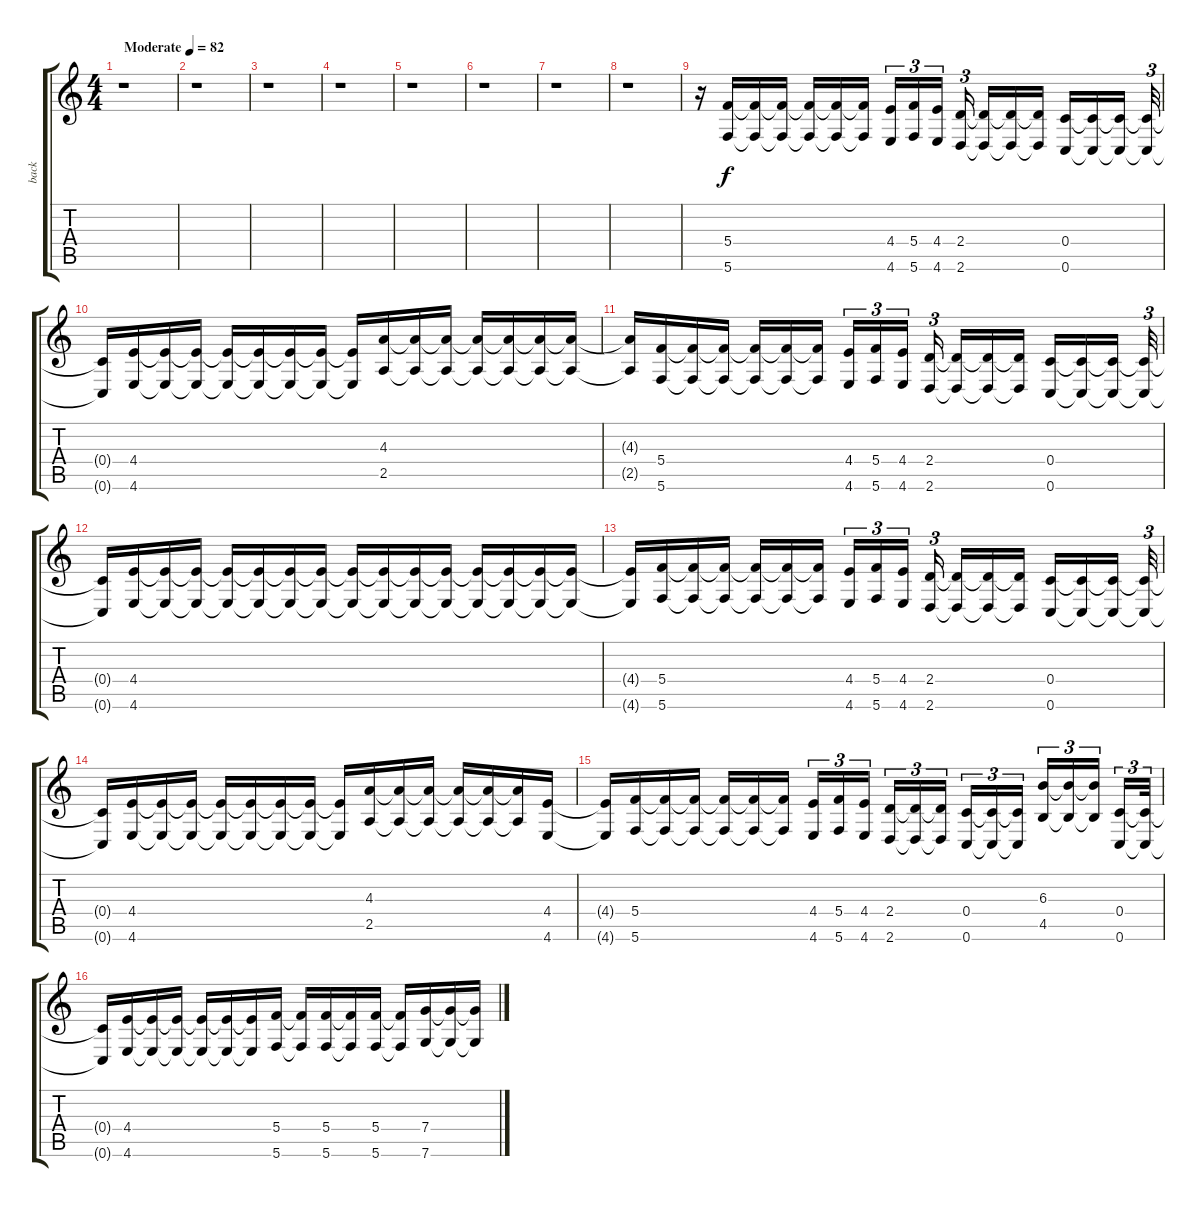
\track ("back" "back") {instrument distortionguitar}
\staff {score tabs}
\tuning (D4 A3 F3 C3 G2 C2) {hide}
\ts (4 4)
\tempo (82 "Moderate")
\clef g2
\ks c
r.1{dy f instrument distortionguitar} |
r.1 |
r.1 |
r.1 |
r.1 |
r.1 |
r.1 |
r.1 |
r.16 (5.4 5.6).16 (5.4{t} 5.6{t}).16 (5.4{t} 5.6{t}).16 (5.4{t} 5.6{t}).16 (5.4{t} 5.6{t}).16 (5.4{t} 5.6{t}).16 (4.4 4.6).16{tu (3 2)} (5.4 5.6).16{tu (3 2)} (4.4 4.6).16{tu (3 2)} (2.4 2.6).16{tu (3 2)} (2.4{t} 2.6{t}).16 (2.4{t} 2.6{t}).16 (2.4{t} 2.6{t}).16 (0.4 0.6).16 (0.4{t} 0.6{t}).16 (0.4{t} 0.6{t}).16 (0.4{t} 0.6{t}).32{tu (3 2)} |
(0.4{t} 0.6{t}).16 (4.4 4.6).16 (4.4{t} 4.6{t}).16 (4.4{t} 4.6{t}).16 (4.4{t} 4.6{t}).16 (4.4{t} 4.6{t}).16 (4.4{t} 4.6{t}).16 (4.4{t} 4.6{t}).16 (4.4{t} 4.6{t}).16 (4.3 2.5).16 (4.3{t} 2.5{t}).16 (4.3{t} 2.5{t}).16 (4.3{t} 2.5{t}).16 (4.3{t} 2.5{t}).16 (4.3{t} 2.5{t}).16 (4.3{t} 2.5{t}).16 |
(4.3{t} 2.5{t}).16 (5.4 5.6).16 (5.4{t} 5.6{t}).16 (5.4{t} 5.6{t}).16 (5.4{t} 5.6{t}).16 (5.4{t} 5.6{t}).16 (5.4{t} 5.6{t}).16 (4.4 4.6).16{tu (3 2)} (5.4 5.6).16{tu (3 2)} (4.4 4.6).16{tu (3 2)} (2.4 2.6).16{tu (3 2)} (2.4{t} 2.6{t}).16 (2.4{t} 2.6{t}).16 (2.4{t} 2.6{t}).16 (0.4 0.6).16 (0.4{t} 0.6{t}).16 (0.4{t} 0.6{t}).16 (0.4{t} 0.6{t}).32{tu (3 2)} |
(0.4{t} 0.6{t}).16 (4.4 4.6).16 (4.4{t} 4.6{t}).16 (4.4{t} 4.6{t}).16 (4.4{t} 4.6{t}).16 (4.4{t} 4.6{t}).16 (4.4{t} 4.6{t}).16 (4.4{t} 4.6{t}).16 (4.4{t} 4.6{t}).16 (4.4{t} 4.6{t}).16 (4.4{t} 4.6{t}).16 (4.4{t} 4.6{t}).16 (4.4{t} 4.6{t}).16 (4.4{t} 4.6{t}).16 (4.4{t} 4.6{t}).16 (4.4{t} 4.6{t}).16 |
(4.4{t} 4.6{t}).16 (5.4 5.6).16 (5.4{t} 5.6{t}).16 (5.4{t} 5.6{t}).16 (5.4{t} 5.6{t}).16 (5.4{t} 5.6{t}).16 (5.4{t} 5.6{t}).16 (4.4 4.6).16{tu (3 2)} (5.4 5.6).16{tu (3 2)} (4.4 4.6).16{tu (3 2)} (2.4 2.6).16{tu (3 2)} (2.4{t} 2.6{t}).16 (2.4{t} 2.6{t}).16 (2.4{t} 2.6{t}).16 (0.4 0.6).16 (0.4{t} 0.6{t}).16 (0.4{t} 0.6{t}).16 (0.4{t} 0.6{t}).32{tu (3 2)} |
(0.4{t} 0.6{t}).16 (4.4 4.6).16 (4.4{t} 4.6{t}).16 (4.4{t} 4.6{t}).16 (4.4{t} 4.6{t}).16 (4.4{t} 4.6{t}).16 (4.4{t} 4.6{t}).16 (4.4{t} 4.6{t}).16 (4.4{t} 4.6{t}).16 (4.3 2.5).16 (4.3{t} 2.5{t}).16 (4.3{t} 2.5{t}).16 (4.3{t} 2.5{t}).16 (4.3{t} 2.5{t}).16 (4.3{t} 2.5{t}).16 (4.4 4.6).16 |
(4.4{t} 4.6{t}).16 (5.4 5.6).16 (5.4{t} 5.6{t}).16 (5.4{t} 5.6{t}).16 (5.4{t} 5.6{t}).16 (5.4{t} 5.6{t}).16 (5.4{t} 5.6{t}).16 (4.4 4.6).16{tu (3 2)} (5.4 5.6).16{tu (3 2)} (4.4 4.6).16{tu (3 2)} (2.4 2.6).16{tu (3 2)} (2.4{t} 2.6{t}).16{tu (3 2)} (2.4{t} 2.6{t}).16{tu (3 2)} (0.4 0.6).16{tu (3 2)} (0.4{t} 0.6{t}).16{tu (3 2)} (0.4{t} 0.6{t}).16{tu (3 2)} (6.3 4.5).16{tu (3 2)} (6.3{t} 4.5{t}).16{tu (3 2)} (6.3{t} 4.5{t}).16{tu (3 2)} (0.4 0.6).16{tu (3 2)} (0.4{t} 0.6{t}).32{tu (3 2)} |
(0.4{t} 0.6{t}).16 (4.4 4.6).16 (4.4{t} 4.6{t}).16 (4.4{t} 4.6{t}).16 (4.4{t} 4.6{t}).16 (4.4{t} 4.6{t}).16 (4.4{t} 4.6{t}).16 (5.4 5.6).16 (5.4{t} 5.6{t}).16 (5.4 5.6).16 (5.4{t} 5.6{t}).16 (5.4 5.6).16 (5.4{t} 5.6{t}).16 (7.4 7.6).16 (7.4{t} 7.6{t}).16 (7.4{t} 7.6{t}).16
